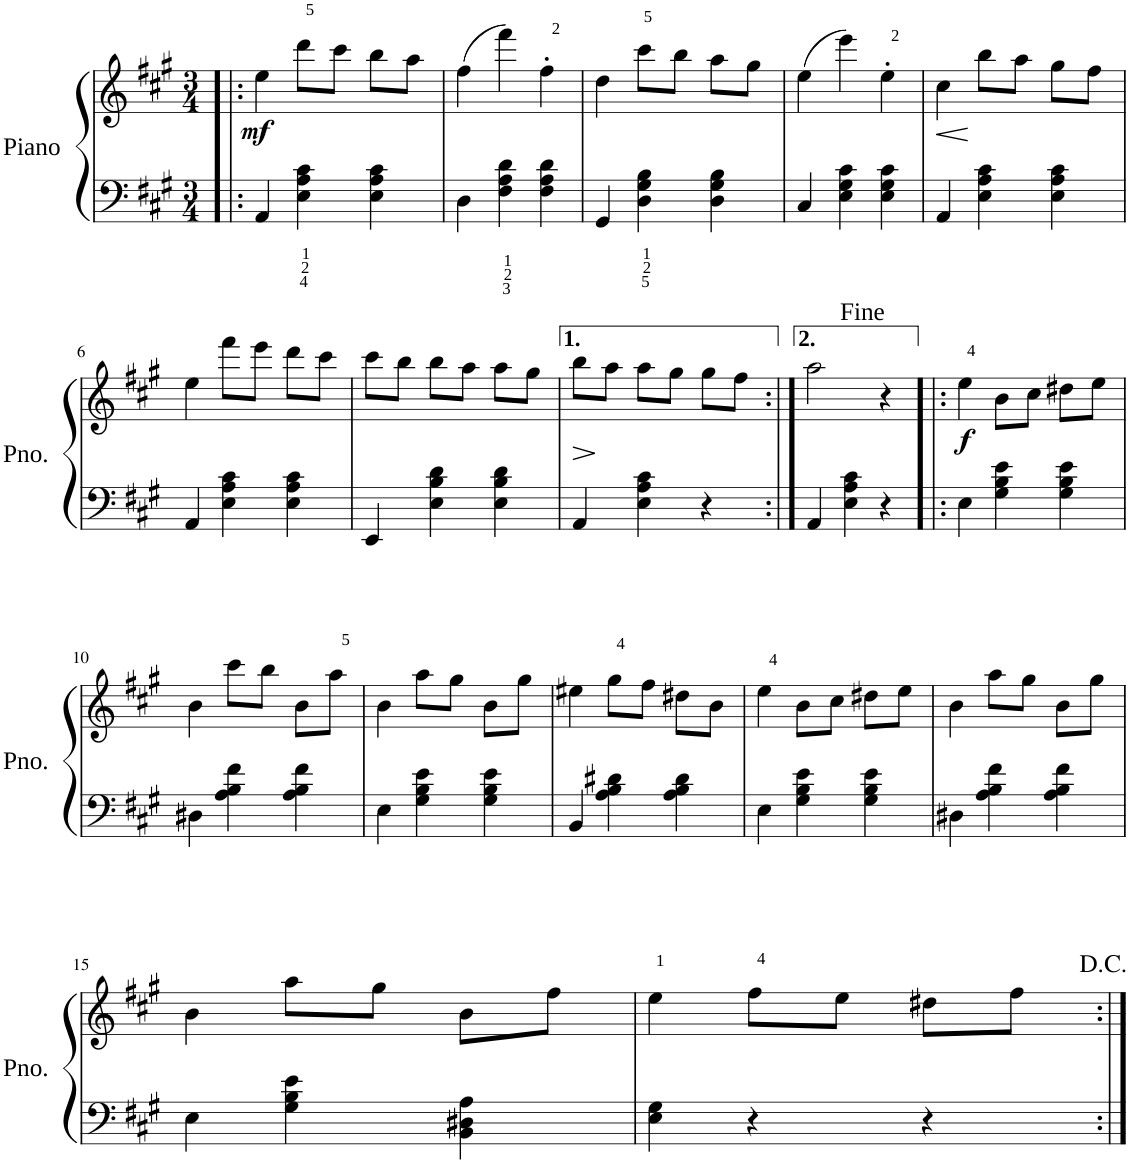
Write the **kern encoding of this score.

**kern	**kern	**dynam
*part1	*part1	*part1
*staff2	*staff1	*staff1/2
*I"Piano	*	*
*I'Pno.	*	*
*clefF4	*clefG2	*
*k[f#c#g#]	*k[f#c#g#]	*
*M3/4	*M3/4	*
=1!|:	=1!|:	=1!|:
!	!	!LO:DY:b
4AA/	4ee\	mf
4E\ 4A\ 4c#\	8ddd\L	.
.	8ccc#\J	.
4E\ 4A\ 4c#\	8bb\L	.
.	8aa\J	.
=2	=2	=2
4D\	(4ff#\	.
4F#\ 4A\ 4d\	4fff#\)	.
4F#\ 4A\ 4d\	4ff#'\	.
=3	=3	=3
4GG#/	4dd\	.
4D\ 4G#\ 4B\	8ccc#\L	.
.	8bb\J	.
4D\ 4G#\ 4B\	8aa\L	.
.	8gg#\J	.
=4	=4	=4
4C#/	(4ee\	.
4E\ 4G#\ 4c#\	4eee\)	.
4E\ 4G#\ 4c#\	4ee'\	.
=5	=5	=5
!	!	!LO:HP:b
4AA/	4cc#\	<
4E\ 4A\ 4c#\	8bb\L	[
.	8aa\J	.
4E\ 4A\ 4c#\	8gg#\L	.
.	8ff#\J	.
!!LO:LB:g=z
=6	=6	=6
4AA/	4ee\	.
4E\ 4A\ 4c#\	8fff#\L	.
.	8eee\J	.
4E\ 4A\ 4c#\	8ddd\L	.
.	8ccc#\J	.
=7	=7	=7
4EE/	8ccc#\L	.
.	8bb\J	.
4E\ 4B\ 4d\	8bb\L	.
.	8aa\J	.
4E\ 4B\ 4d\	8aa\L	.
.	8gg#\J	.
=8	=8	=8
!	!	!LO:HP:b
4AA/	8bb\L	>
.	8aa\J	]
4E\ 4A\ 4c#\	8aa\L	.
.	8gg#\J	.
4r	8gg#\L	.
.	8ff#\J	.
=8X1:|!	=8X1:|!	=8X1:|!
4AA/	2aa\	.
4E\ 4A\ 4c#\	.	.
4r	4r	.
!	!LO:TX:a:t=<font face="Times New Roman"/>Fine	!
!LO:TX:a:t=<font face="Times New Roman"/>Fine	!	!
=9!|:	=9!|:	=9!|:
!	!	!LO:DY:b
4E\	4ee\	f
4G#\ 4B\ 4e\	8b\L	.
.	8cc#\J	.
4G#\ 4B\ 4e\	8dd#X\L	.
.	8ee\J	.
!!LO:LB:g=z
=10	=10	=10
4D#X\	4b\	.
4A\ 4B\ 4f#\	8ccc#\L	.
.	8bb\J	.
4A\ 4B\ 4f#\	8b\L	.
.	8aa\J	.
=11	=11	=11
4E\	4b\	.
4G#\ 4B\ 4e\	8aa\L	.
.	8gg#\J	.
4G#\ 4B\ 4e\	8b\L	.
.	8gg#\J	.
=12	=12	=12
4BB/	4ee#X\	.
4A\ 4B\ 4d#X\	8gg#\L	.
.	8ff#\J	.
4A\ 4B\ 4d#\	8dd#X\L	.
.	8b\J	.
=13	=13	=13
4E\	4ee\	.
4G#\ 4B\ 4e\	8b\L	.
.	8cc#\J	.
4G#\ 4B\ 4e\	8dd#X\L	.
.	8ee\J	.
=14	=14	=14
4D#X\	4b\	.
4A\ 4B\ 4f#\	8aa\L	.
.	8gg#\J	.
4A\ 4B\ 4f#\	8b\L	.
.	8gg#\J	.
!!LO:LB:g=z
=15	=15	=15
4E\	4b\	.
4G#\ 4B\ 4e\	8aa\L	.
.	8gg#\J	.
4BB\ 4D#X\ 4A\	8b\L	.
.	8ff#\J	.
=16	=16	=16
4E\ 4G#\	4ee\	.
4r	8ff#\L	.
.	8ee\J	.
4r	8dd#X\L	.
.	8ff#\J	.
=:|!	=:|!	=:|!
*-	*-	*-
